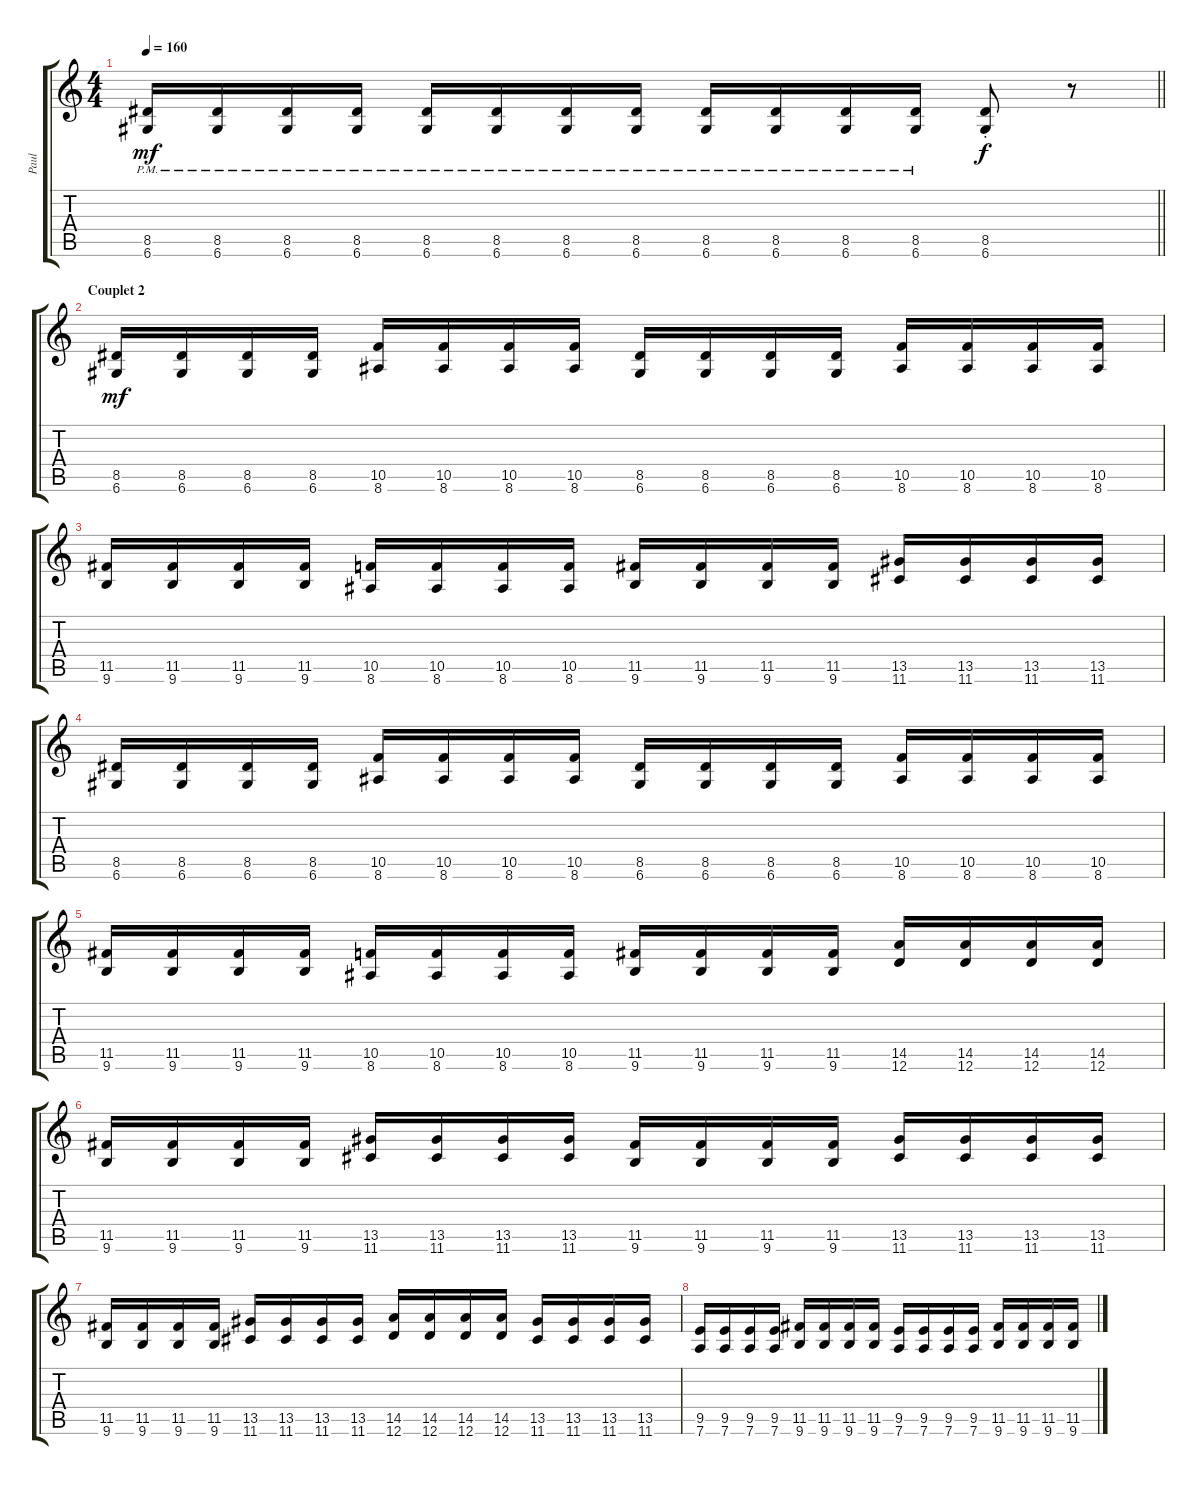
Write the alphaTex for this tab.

\track ("Paul" "Paul") {instrument distortionguitar}
\staff {score tabs}
\tuning (D4 A3 F3 C3 G2 D2) {hide}
\ts (4 4)
\tempo 160
\clef g2
\barLineRight lightlight
\ks c
(8.5{pm} 6.6{pm}).16{dy mf} (8.5{pm} 6.6{pm}).16 (8.5{pm} 6.6{pm}).16 (8.5{pm} 6.6{pm}).16 (8.5{pm} 6.6{pm}).16 (8.5{pm} 6.6{pm}).16 (8.5{pm} 6.6{pm}).16 (8.5{pm} 6.6{pm}).16 (8.5{pm} 6.6{pm}).16 (8.5{pm} 6.6{pm}).16 (8.5{pm} 6.6{pm}).16 (8.5{pm} 6.6{pm}).16 (8.5{st} 6.6{st}).8{dy f} r.8 |
\section ("" "Couplet 2")
(8.5 6.6).16{dy mf} (8.5 6.6).16 (8.5 6.6).16 (8.5 6.6).16 (10.5 8.6).16 (10.5 8.6).16 (10.5 8.6).16 (10.5 8.6).16 (8.5 6.6).16 (8.5 6.6).16 (8.5 6.6).16 (8.5 6.6).16 (10.5 8.6).16 (10.5 8.6).16 (10.5 8.6).16 (10.5 8.6).16 |
(11.5 9.6).16 (11.5 9.6).16 (11.5 9.6).16 (11.5 9.6).16 (10.5 8.6).16 (10.5 8.6).16 (10.5 8.6).16 (10.5 8.6).16 (11.5 9.6).16 (11.5 9.6).16 (11.5 9.6).16 (11.5 9.6).16 (13.5 11.6).16 (13.5 11.6).16 (13.5 11.6).16 (13.5 11.6).16 |
(8.5 6.6).16 (8.5 6.6).16 (8.5 6.6).16 (8.5 6.6).16 (10.5 8.6).16 (10.5 8.6).16 (10.5 8.6).16 (10.5 8.6).16 (8.5 6.6).16 (8.5 6.6).16 (8.5 6.6).16 (8.5 6.6).16 (10.5 8.6).16 (10.5 8.6).16 (10.5 8.6).16 (10.5 8.6).16 |
(11.5 9.6).16 (11.5 9.6).16 (11.5 9.6).16 (11.5 9.6).16 (10.5 8.6).16 (10.5 8.6).16 (10.5 8.6).16 (10.5 8.6).16 (11.5 9.6).16 (11.5 9.6).16 (11.5 9.6).16 (11.5 9.6).16 (14.5 12.6).16 (14.5 12.6).16 (14.5 12.6).16 (14.5 12.6).16 |
(11.5 9.6).16 (11.5 9.6).16 (11.5 9.6).16 (11.5 9.6).16 (13.5 11.6).16 (13.5 11.6).16 (13.5 11.6).16 (13.5 11.6).16 (11.5 9.6).16 (11.5 9.6).16 (11.5 9.6).16 (11.5 9.6).16 (13.5 11.6).16 (13.5 11.6).16 (13.5 11.6).16 (13.5 11.6).16 |
(11.5 9.6).16 (11.5 9.6).16 (11.5 9.6).16 (11.5 9.6).16 (13.5 11.6).16 (13.5 11.6).16 (13.5 11.6).16 (13.5 11.6).16 (14.5 12.6).16 (14.5 12.6).16 (14.5 12.6).16 (14.5 12.6).16 (13.5 11.6).16 (13.5 11.6).16 (13.5 11.6).16 (13.5 11.6).16 |
(9.5 7.6).16 (9.5 7.6).16 (9.5 7.6).16 (9.5 7.6).16 (11.5 9.6).16 (11.5 9.6).16 (11.5 9.6).16 (11.5 9.6).16 (9.5 7.6).16 (9.5 7.6).16 (9.5 7.6).16 (9.5 7.6).16 (11.5 9.6).16 (11.5 9.6).16 (11.5 9.6).16 (11.5 9.6).16
